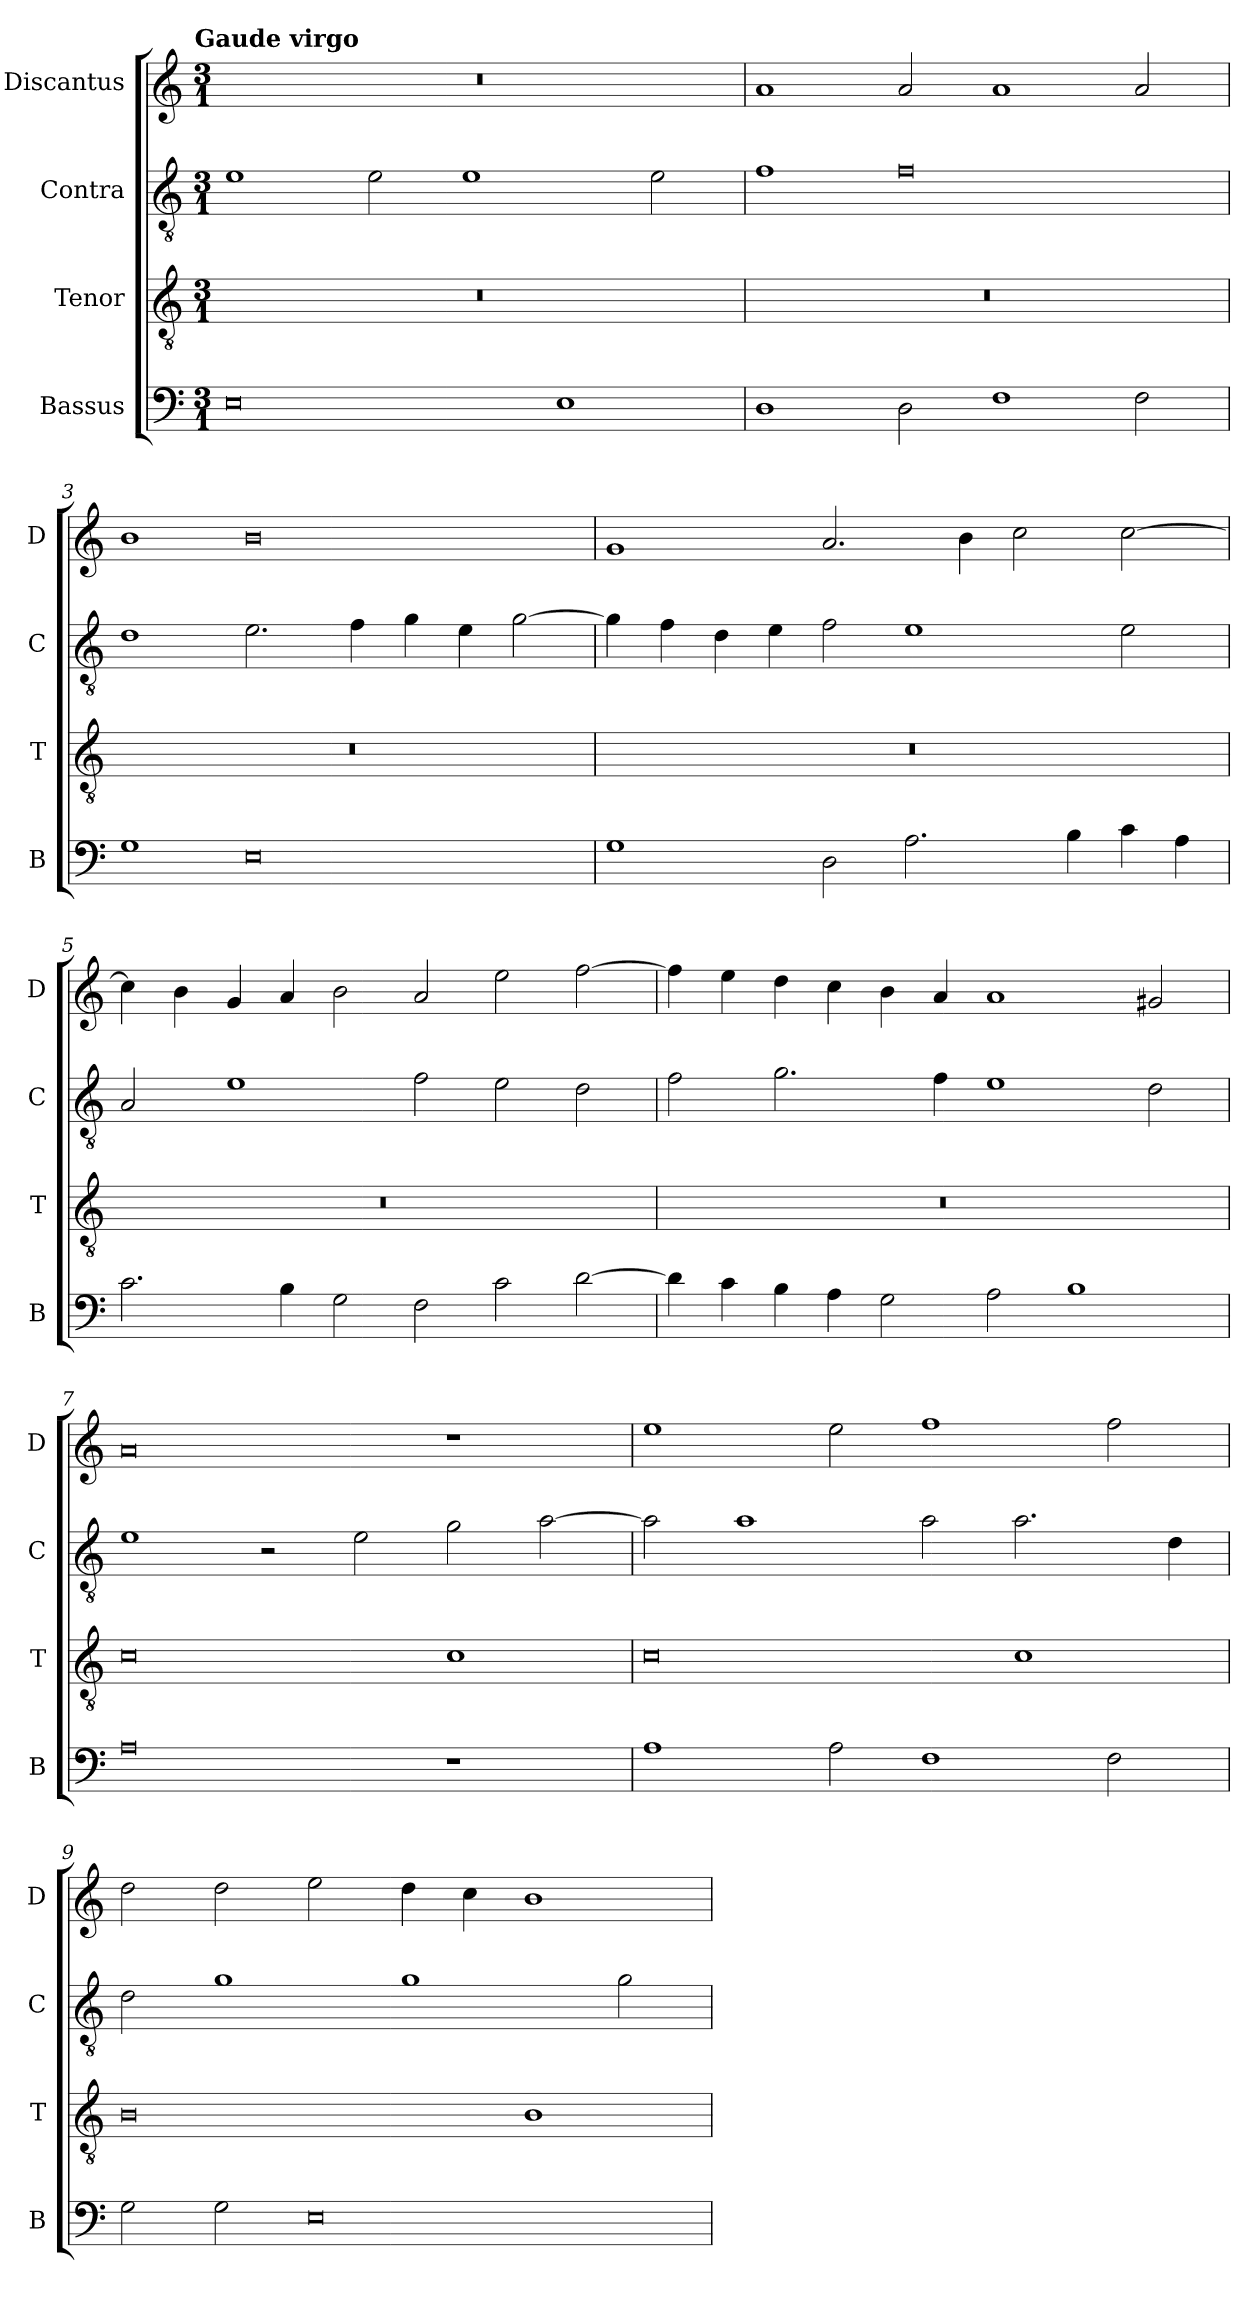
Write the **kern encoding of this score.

**kern	**kern	**kern	**kern
*part4	*part3	*part2	*part1
*staff4	*staff3	*staff2	*staff1
*I"Bassus	*I"Tenor	*I"Contra	*I"Discantus
*I'B	*I'T	*I'C	*I'D
*clefF4	*clefGv2	*clefGv2	*clefG2
*k[]	*k[]	*k[]	*k[]
!!LO:TX:omd:t=Gaude virgo
*M3/1	*M3/1	*M3/1	*M3/1
=1	=1	=1	=1
0E	0.r	1e	0.r
.	.	2e\	.
.	.	1e	.
1E	.	.	.
.	.	2e\	.
=2	=2	=2	=2
1D	0.r	1f	1a
2D\	.	0f	2a/
1F	.	.	1a
2F\	.	.	2a/
=3	=3	=3	=3
1G	0.r	1d	1b
0E	.	2.e\	0b
.	.	4f\	.
.	.	4g\	.
.	.	4e\	.
.	.	[2g\	.
=4	=4	=4	=4
1G	0.r	4g\]	1g
.	.	4f\	.
.	.	4d\	.
.	.	4e\	.
2D\	.	2f\	2.a/
2.A\	.	1e	.
.	.	.	4b\
.	.	.	2cc\
4B\	.	.	.
4c\	.	2e\	[2cc\
4A\	.	.	.
=5	=5	=5	=5
2.c\	0.r	2A/	4cc\]
.	.	.	4b\
.	.	1e	4g/
4B\	.	.	4a/
2G\	.	.	2b\
2F\	.	2f\	2a/
2c\	.	2e\	2ee\
[2d\	.	2d\	[2ff\
=6	=6	=6	=6
4d\]	0.r	2f\	4ff\]
4c\	.	.	4ee\
4B\	.	2.g\	4dd\
4A\	.	.	4cc\
2G\	.	.	4b\
.	.	4f\	4a/
2A\	.	1e	1a
1B	.	.	.
.	.	2d\	2g#X/
=7	=7	=7	=7
0A	0c	1e	0a
.	.	2r	.
.	.	2e\	.
1r	1c	2g\	1r
.	.	[2a\	.
=8	=8	=8	=8
1A	0c	2a\]	1ee
.	.	1a	.
2A\	.	.	2ee\
1F	.	2a\	1ff
.	1c	2.a\	.
2F\	.	.	2ff\
.	.	4d\	.
=9	=9	=9	=9
2G\	0B	2d\	2dd\
2G\	.	1g	2dd\
0E	.	.	2ee\
.	.	1g	4dd\
.	.	.	4cc\
.	1B	.	1b
.	.	2g\	.
=	=	=	=
*-	*-	*-	*-
